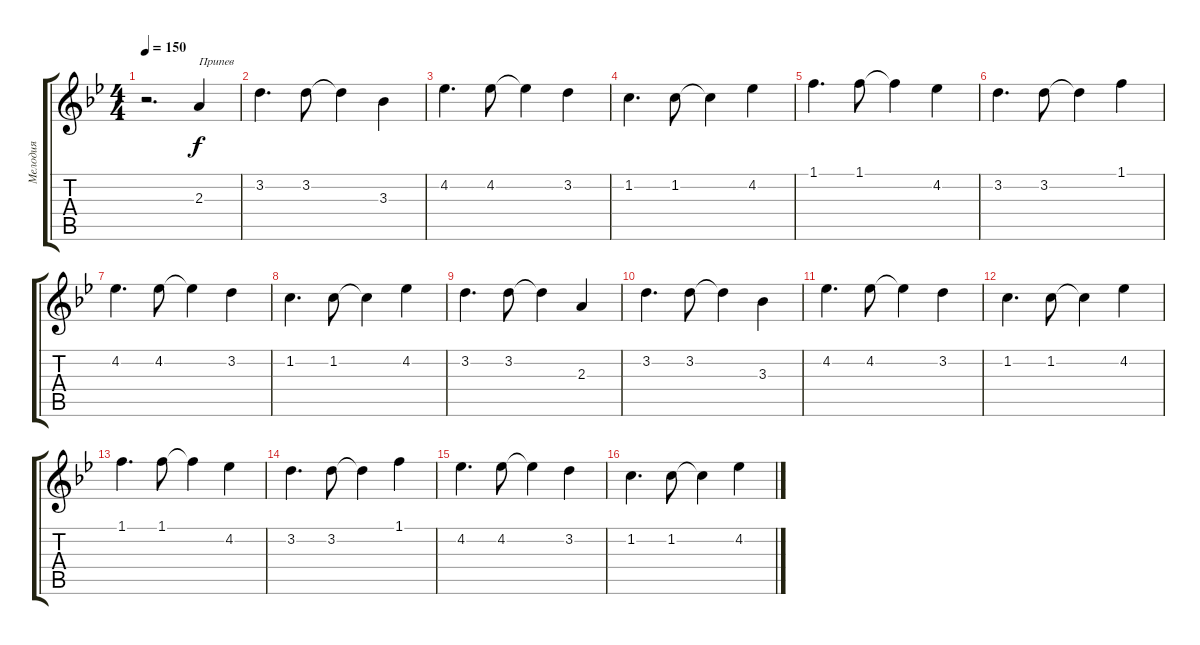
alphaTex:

\track ("Мелодия" "Мелодия") {instrument synthbass2}
\staff {score tabs}
\tuning (E4 B3 G3 D3 A2 E2) {hide}
\ts (4 4)
\tempo 150
\clef g2
\ks gminor
r.2{d dy f} 2.3.4{txt "Припев"} |
3.2.4{d} 3.2.8 3.2{t}.4 3.3.4 |
4.2.4{d} 4.2.8 4.2{t}.4 3.2.4 |
1.2.4{d} 1.2.8 1.2{t}.4 4.2.4 |
1.1.4{d} 1.1.8 1.1{t}.4 4.2.4 |
3.2.4{d} 3.2.8 3.2{t}.4 1.1.4 |
4.2.4{d} 4.2.8 4.2{t}.4 3.2.4 |
1.2.4{d} 1.2.8 1.2{t}.4 4.2.4 |
3.2.4{d} 3.2.8 3.2{t}.4 2.3.4 |
3.2.4{d} 3.2.8 3.2{t}.4 3.3.4 |
4.2.4{d} 4.2.8 4.2{t}.4 3.2.4 |
1.2.4{d} 1.2.8 1.2{t}.4 4.2.4 |
1.1.4{d} 1.1.8 1.1{t}.4 4.2.4 |
3.2.4{d} 3.2.8 3.2{t}.4 1.1.4 |
4.2.4{d} 4.2.8 4.2{t}.4 3.2.4 |
1.2.4{d} 1.2.8 1.2{t}.4 4.2.4
